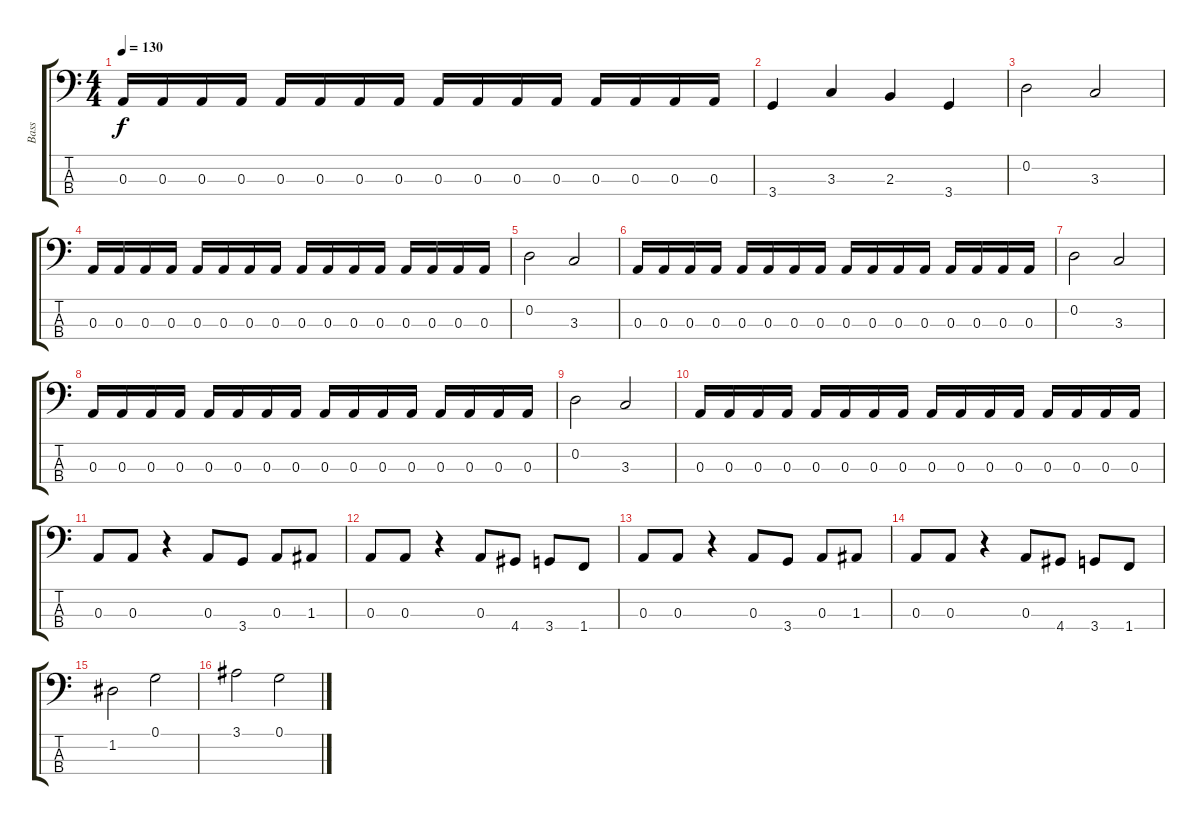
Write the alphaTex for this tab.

\track ("Bass" "Bass") {instrument fretlessbass}
\staff {score tabs}
\tuning (G2 D2 A1 E1) {hide}
\ts (4 4)
\tempo 130
\clef f4
\ks c
0.3.16{dy f} 0.3.16 0.3.16 0.3.16 0.3.16 0.3.16 0.3.16 0.3.16 0.3.16 0.3.16 0.3.16 0.3.16 0.3.16 0.3.16 0.3.16 0.3.16 |
3.4.4 3.3.4 2.3.4 3.4.4 |
0.2.2 3.3.2 |
0.3.16 0.3.16 0.3.16 0.3.16 0.3.16 0.3.16 0.3.16 0.3.16 0.3.16 0.3.16 0.3.16 0.3.16 0.3.16 0.3.16 0.3.16 0.3.16 |
0.2.2 3.3.2 |
0.3.16 0.3.16 0.3.16 0.3.16 0.3.16 0.3.16 0.3.16 0.3.16 0.3.16 0.3.16 0.3.16 0.3.16 0.3.16 0.3.16 0.3.16 0.3.16 |
0.2.2 3.3.2 |
0.3.16 0.3.16 0.3.16 0.3.16 0.3.16 0.3.16 0.3.16 0.3.16 0.3.16 0.3.16 0.3.16 0.3.16 0.3.16 0.3.16 0.3.16 0.3.16 |
0.2.2 3.3.2 |
0.3.16 0.3.16 0.3.16 0.3.16 0.3.16 0.3.16 0.3.16 0.3.16 0.3.16 0.3.16 0.3.16 0.3.16 0.3.16 0.3.16 0.3.16 0.3.16 |
0.3.8 0.3.8 r.4 0.3.8 3.4.8 0.3.8 1.3.8 |
0.3.8 0.3.8 r.4 0.3.8 4.4.8 3.4.8 1.4.8 |
0.3.8 0.3.8 r.4 0.3.8 3.4.8 0.3.8 1.3.8 |
0.3.8 0.3.8 r.4 0.3.8 4.4.8 3.4.8 1.4.8 |
1.2.2 0.1.2 |
3.1.2 0.1.2
